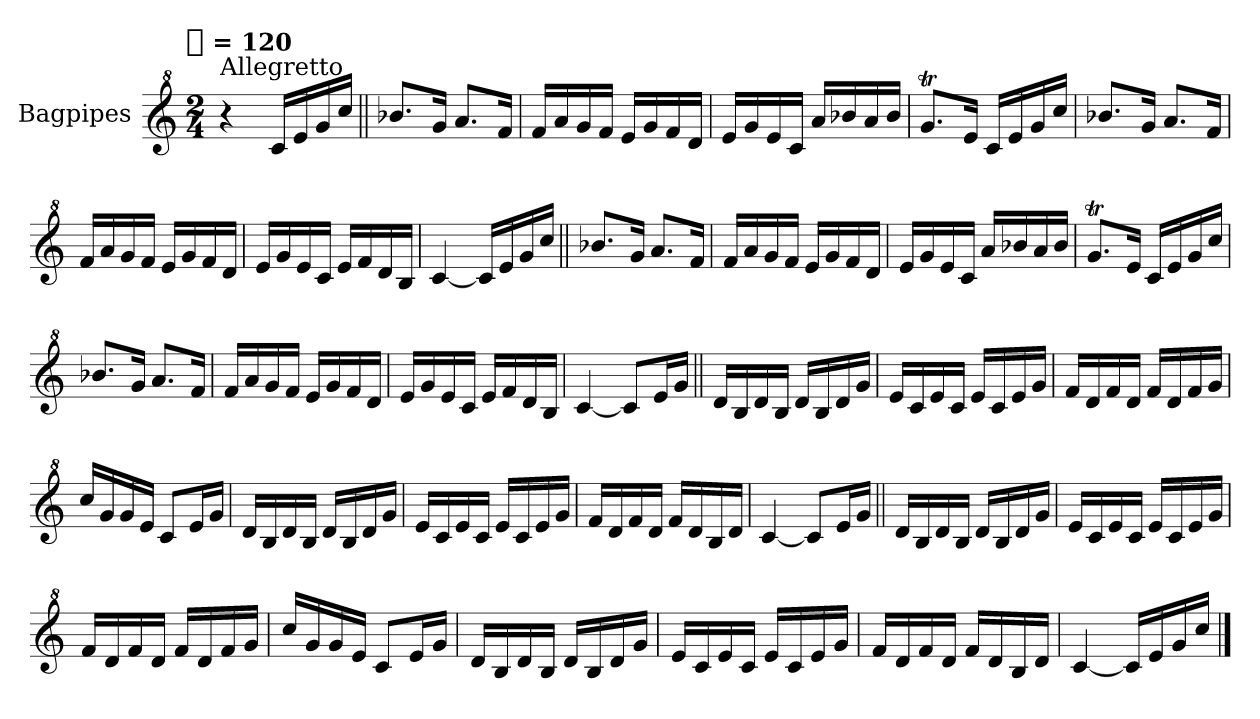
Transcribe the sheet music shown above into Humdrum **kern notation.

**kern
*part1
*staff1
*I"Bagpipes
*I'Bag
*clefG^2
*k[]
!!LO:TX:omd:t=[quarter] = 120
*M2/4
*MM120
=1
!LO:TX:a:t=Allegretto
4r
16ccLL
16ee
16gg
16cccJJ
=||
8.bb-XL
16ggJk
8.aaL
16ffJk
=
16ffLL
16aa
16gg
16ffJJ
16eeLL
16gg
16ff
16ddJJ
=
16eeLL
16gg
16ee
16ccJJ
16aaLL
16bb-X
16aa
16bb-JJ
=
8.ggTL
16eeJk
16ccLL
16ee
16gg
16cccJJ
=
8.bb-XL
16ggJk
8.aaL
16ffJk
=
16ffLL
16aa
16gg
16ffJJ
16eeLL
16gg
16ff
16ddJJ
=
16eeLL
16gg
16ee
16ccJJ
16eeLL
16ff
16dd
16bJJ
=
[4cc
16ccLL]
16ee
16gg
16cccJJ
=||
8.bb-XL
16ggJk
8.aaL
16ffJk
=
16ffLL
16aa
16gg
16ffJJ
16eeLL
16gg
16ff
16ddJJ
=
16eeLL
16gg
16ee
16ccJJ
16aaLL
16bb-X
16aa
16bb-JJ
=
8.ggTL
16eeJk
16ccLL
16ee
16gg
16cccJJ
=
8.bb-XL
16ggJk
8.aaL
16ffJk
=
16ffLL
16aa
16gg
16ffJJ
16eeLL
16gg
16ff
16ddJJ
=
16eeLL
16gg
16ee
16ccJJ
16eeLL
16ff
16dd
16bJJ
=
[4cc
8ccL]
16eeL
16ggJJ
=||
16ddLL
16b
16dd
16bJJ
16ddLL
16b
16dd
16ggJJ
=
16eeLL
16cc
16ee
16ccJJ
16eeLL
16cc
16ee
16ggJJ
=
16ffLL
16dd
16ff
16ddJJ
16ffLL
16dd
16ff
16ggJJ
=
16cccLL
16gg
16gg
16eeJJ
8ccL
16eeL
16ggJJ
=
16ddLL
16b
16dd
16bJJ
16ddLL
16b
16dd
16ggJJ
=
16eeLL
16cc
16ee
16ccJJ
16eeLL
16cc
16ee
16ggJJ
=
16ffLL
16dd
16ff
16ddJJ
16ffLL
16dd
16b
16ddJJ
=
[4cc
8ccL]
16eeL
16ggJJ
=||
16ddLL
16b
16dd
16bJJ
16ddLL
16b
16dd
16ggJJ
=
16eeLL
16cc
16ee
16ccJJ
16eeLL
16cc
16ee
16ggJJ
=
16ffLL
16dd
16ff
16ddJJ
16ffLL
16dd
16ff
16ggJJ
=
16cccLL
16gg
16gg
16eeJJ
8ccL
16eeL
16ggJJ
=
16ddLL
16b
16dd
16bJJ
16ddLL
16b
16dd
16ggJJ
=
16eeLL
16cc
16ee
16ccJJ
16eeLL
16cc
16ee
16ggJJ
=
16ffLL
16dd
16ff
16ddJJ
16ffLL
16dd
16b
16ddJJ
=
[4cc
16ccLL]
16ee
16gg
16cccJJ
==
*-
